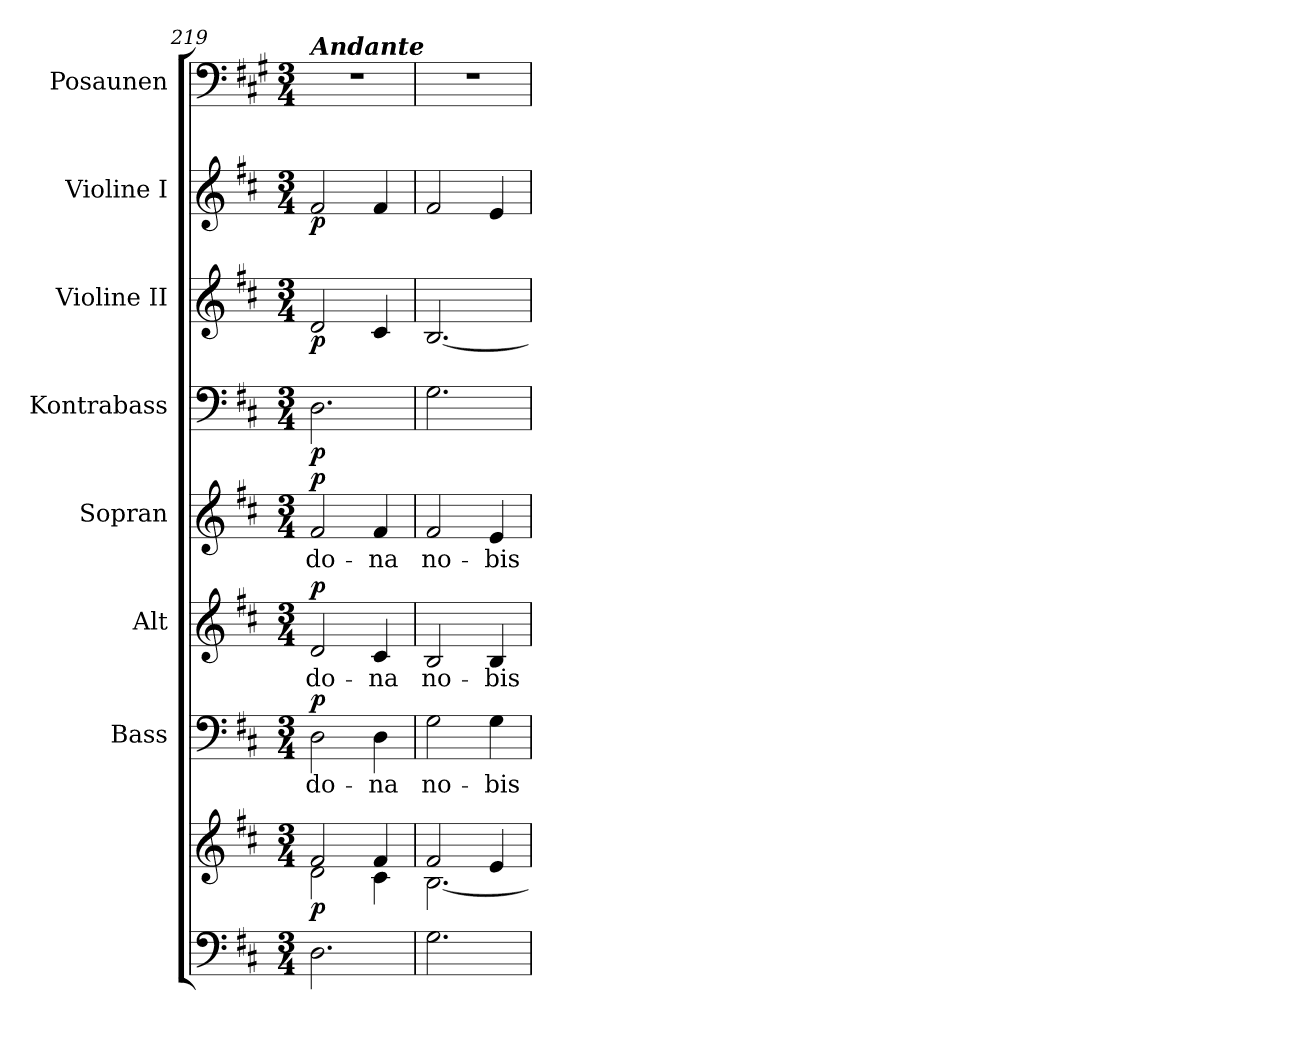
**kern	**kern	**dynam	**kern	**text	**dynam	**kern	**text	**dynam	**kern	**text	**dynam	**kern	**dynam	**kern	**dynam	**kern	**dynam	**kern
*part8	*part8	*part8	*part7	*part7	*part7	*part6	*part6	*part6	*part5	*part5	*part5	*part4	*part4	*part3	*part3	*part2	*part2	*part1
*staff9	*staff8	*staff8/9	*staff7	*staff7	*staff7	*staff6	*staff6	*staff6	*staff5	*staff5	*staff5	*staff4	*staff4	*staff3	*staff3	*staff2	*staff2	*staff1
*	*	*	*I"Bass	*	*	*I"Alt	*	*	*I"Sopran	*	*	*I"Kontrabass	*	*I"Violine II	*	*I"Violine I	*	*I"Posaunen
*	*	*	*I'B.	*	*	*I'A.	*	*	*I'S.	*	*	*I'Kb.	*	*I'Vl. II	*	*I'Vl. I	*	*I'Pos.
!!LO:PB:g=z
*clefF4	*clefG2	*	*clefF4	*	*	*clefG2	*	*	*clefG2	*	*	*clefF4	*	*clefG2	*	*clefG2	*	*clefF4
*	*	*	*	*	*	*	*	*	*	*	*	*ITrd7c12	*	*	*	*	*	*ITrd4c7
*k[f#c#]	*k[f#c#]	*	*k[f#c#]	*	*	*k[f#c#]	*	*	*k[f#c#]	*	*	*k[f#c#]	*	*k[f#c#]	*	*k[f#c#]	*	*k[f#c#]
*D:	*D:	*	*D:	*	*	*D:	*	*	*D:	*	*	*D:	*	*D:	*	*D:	*	*D:
*M3/4	*M3/4	*	*M3/4	*	*	*M3/4	*	*	*M3/4	*	*	*M3/4	*	*M3/4	*	*M3/4	*	*M3/4
=219	=219	=219	=219	=219	=219	=219	=219	=219	=219	=219	=219	=219	=219	=219	=219	=219	=219	=219
*	*^	*	*	*	*	*	*	*	*	*	*	*	*	*	*	*	*	*
!	!	!	!	!	!	!	!	!	!	!	!	!	!	!	!	!	!	!	!LO:TX:a:Bi:t=Andante
!	!	!	!LO:DY:b	!	!LO:LY:b	!LO:DY:a	!	!LO:LY:b	!LO:DY:a	!	!LO:LY:b	!LO:DY:a	!	!LO:DY:b	!	!LO:DY:b	!	!LO:DY:b	!
2.D\	2f#/	2d\	p	2D\	do-	p	2d/	do-	p	2f#/	do-	p	2.DD\	p	2d/	p	2f#/	p	2.r
!	!	!	!	!	!LO:LY:b	!	!	!LO:LY:b	!	!	!LO:LY:b	!	!	!	!	!	!	!	!
.	4f#/	4c#\	.	4D\	-na	.	4c#/	-na	.	4f#/	-na	.	.	.	4c#/	.	4f#/	.	.
=220	=220	=220	=220	=220	=220	=220	=220	=220	=220	=220	=220	=220	=220	=220	=220	=220	=220	=220	=220
!	!	!	!	!	!LO:LY:b	!	!	!LO:LY:b	!	!	!LO:LY:b	!	!	!	!	!	!	!	!
2.G\	2f#/	[<2.B\	.	2G\	no-	.	2B/	no-	.	2f#/	no-	.	2.GG\	.	[2.B/	.	2f#/	.	2.r
!	!	!	!	!	!LO:LY:b	!	!	!LO:LY:b	!	!	!LO:LY:b	!	!	!	!	!	!	!	!
.	4e/	.	.	4G\	-bis	.	4B/	-bis	.	4e/	-bis	.	.	.	.	.	4e/	.	.
*	*v	*v	*	*	*	*	*	*	*	*	*	*	*	*	*	*	*	*	*
=	=	=	=	=	=	=	=	=	=	=	=	=	=	=	=	=	=	=
*-	*-	*-	*-	*-	*-	*-	*-	*-	*-	*-	*-	*-	*-	*-	*-	*-	*-	*-
